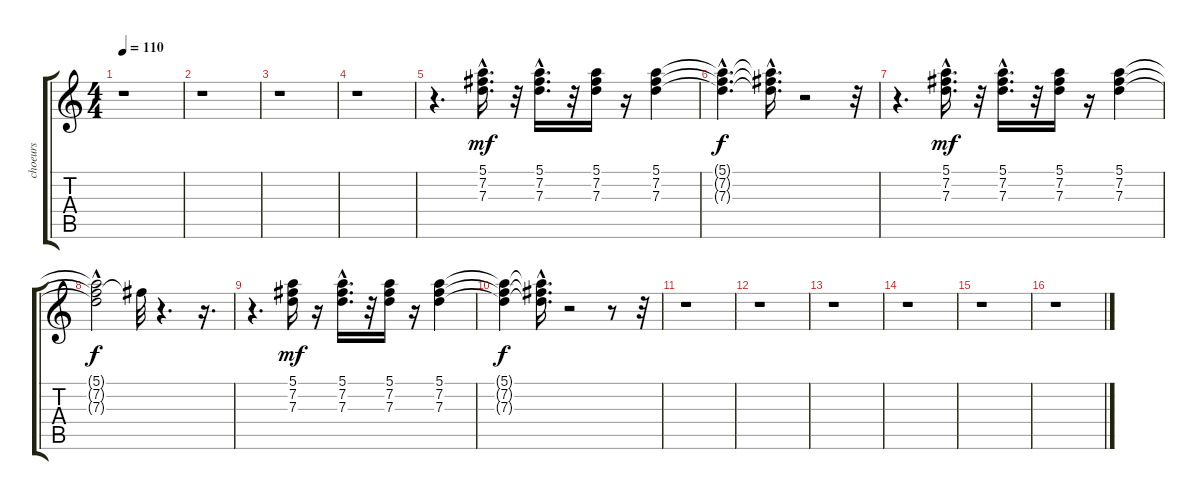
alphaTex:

\track ("choeurs" "choeurs") {instrument distortionguitar}
\staff {score tabs}
\tuning (E4 B3 G3 D3 A2 E2) {hide}
\ts (4 4)
\tempo 110
\clef g2
\ks c
r.1{dy mf} |
r.1 |
r.1 |
r.1 |
r.4{d} (5.1 7.2 7.3{hac}).16{d} r.32 (5.1 7.2 7.3{hac}).16{d} r.32 (5.1 7.2 7.3).16 r.16 (5.1 7.2 7.3).4 |
(5.1{hac t} 7.2{hac t} 7.3{hac t}).4{d dy f} (5.1{hac t} 7.2{hac t} 7.3{t}).16{d} r.2 r.32 |
r.4{d} (5.1{hac} 7.2{hac} 7.3{hac}).16{d dy mf} r.32 (5.1 7.2 7.3{hac}).16{d} r.32 (5.1 7.2 7.3).16 r.16 (5.1 7.2 7.3).4 |
(5.1{hac t} 7.2{t} 7.3{hac t}).2{dy f} 7.2{t}.32 r.4{d} r.16{d} |
r.4{d} (5.1 7.2 7.3).16{dy mf} r.16 (5.1{hac} 7.2{hac} 7.3{hac}).16{d} r.32 (5.1 7.2 7.3).16 r.16 (5.1 7.2 7.3).4 |
(5.1{t} 7.2{t} 7.3{t}).4{dy f} (5.1{t} 7.2{hac t} 7.3{t}).16{d} r.2 r.8 r.32 |
r.1 |
r.1 |
r.1 |
r.1 |
r.1 |
r.1
